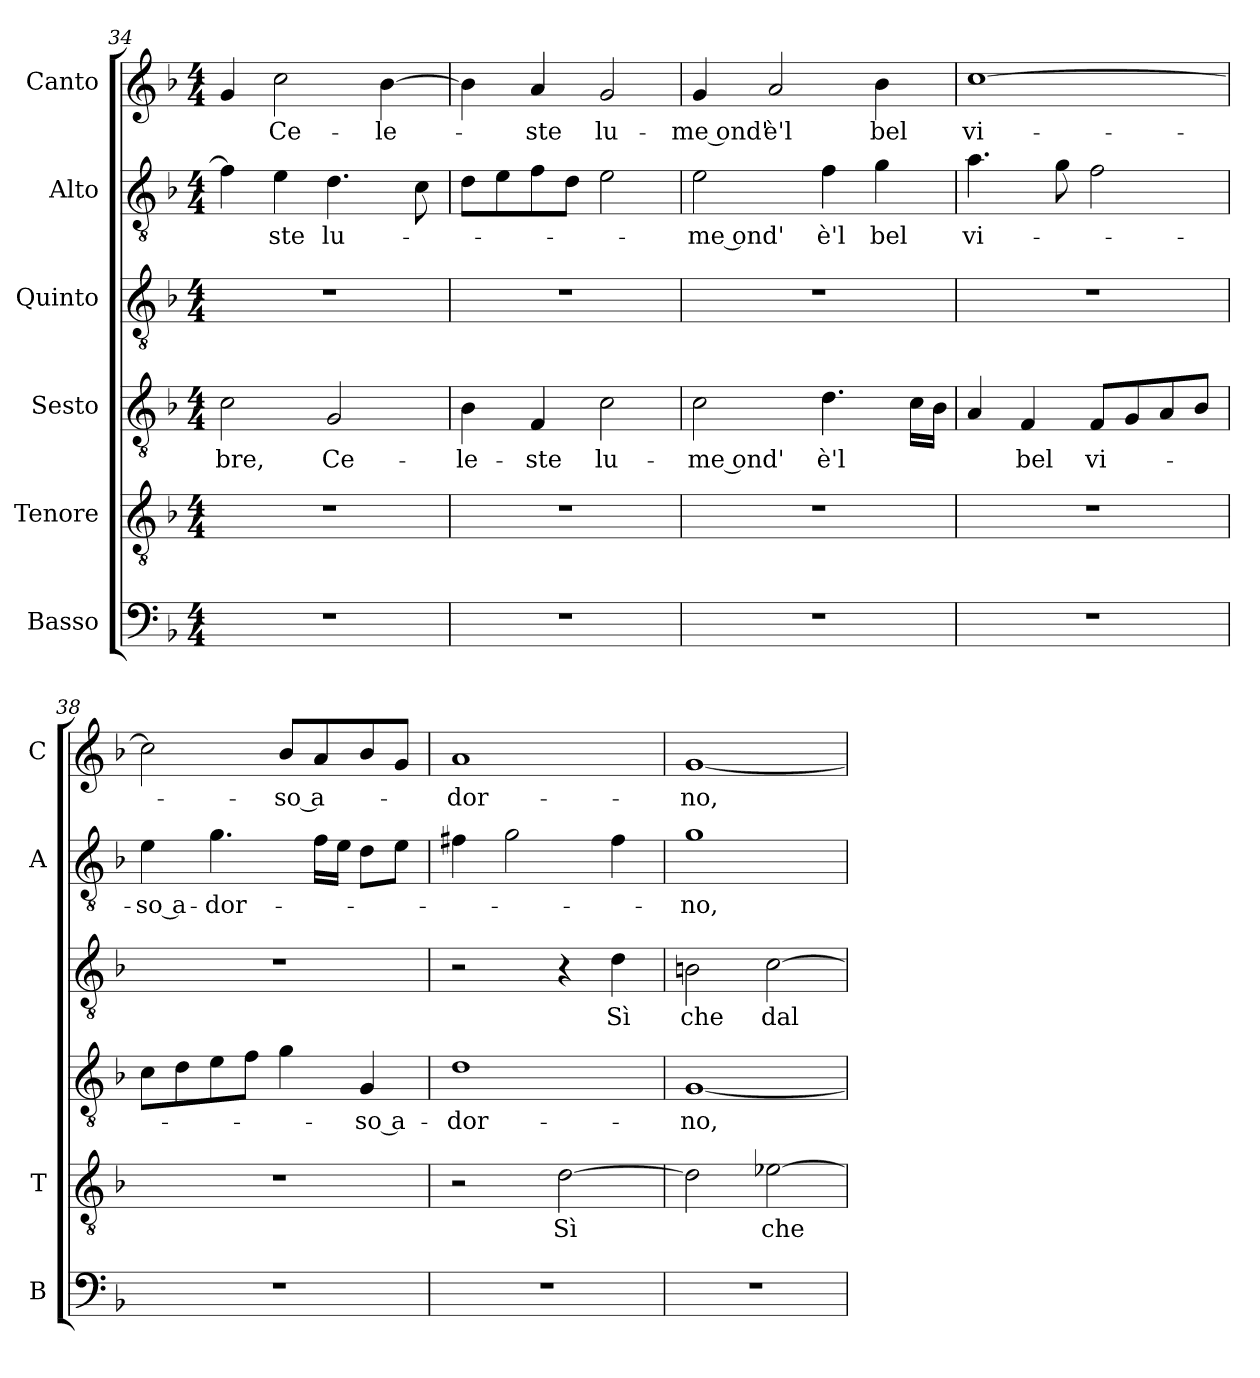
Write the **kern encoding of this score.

**kern	**kern	**text	**kern	**text	**kern	**text	**kern	**text	**kern	**text
*part6	*part5	*part5	*part4	*part4	*part3	*part3	*part2	*part2	*part1	*part1
*staff6	*staff5	*staff5	*staff4	*staff4	*staff3	*staff3	*staff2	*staff2	*staff1	*staff1
*I"Basso	*I"Tenore	*	*I"Sesto	*	*I"Quinto	*	*I"Alto	*	*I"Canto	*
*I'B	*I'T	*	*	*	*	*	*I'A	*	*I'C	*
*clefF4	*clefGv2	*	*clefGv2	*	*clefGv2	*	*clefGv2	*	*clefG2	*
*k[b-]	*k[b-]	*	*k[b-]	*	*k[b-]	*	*k[b-]	*	*k[b-]	*
*F:	*F:	*	*F:	*	*F:	*	*F:	*	*F:	*
*M4/4	*M4/4	*	*M4/4	*	*M4/4	*	*M4/4	*	*M4/4	*
=34	=34	=34	=34	=34	=34	=34	=34	=34	=34	=34
!	!	!	!	!LO:LY:b	!	!	!	!	!	!
1r	1r	.	2c\	-bre,	1r	.	4f\]	.	4g/	.
!	!	!	!	!	!	!	!	!LO:LY:b	!	!
!	!	!	!	!	!	!	!	!	!	!LO:LY:b
.	.	.	.	.	.	.	4e\	-ste	2cc\	Ce-
!	!	!	!	!LO:LY:b	!	!	!	!	!	!
!	!	!	!	!	!	!	!	!LO:LY:b	!	!
.	.	.	2G/	Ce-	.	.	4.d\	lu-	.	.
!	!	!	!	!	!	!	!	!	!	!LO:LY:b
.	.	.	.	.	.	.	.	.	[4b-\	-le-
.	.	.	.	.	.	.	8c\	.	.	.
!!LO:LB:g=z
=35	=35	=35	=35	=35	=35	=35	=35	=35	=35	=35
!	!	!	!	!LO:LY:b	!	!	!	!	!	!
1r	1r	.	4B-\	-le-	1r	.	8d\L	.	4b-\]	.
.	.	.	.	.	.	.	8e\	.	.	.
!	!	!	!	!LO:LY:b	!	!	!	!	!	!
!	!	!	!	!	!	!	!	!	!	!LO:LY:b
.	.	.	4F/	-ste	.	.	8f\	.	4a/	-ste
.	.	.	.	.	.	.	8d\J	.	.	.
!	!	!	!	!LO:LY:b	!	!	!	!	!	!
!	!	!	!	!	!	!	!	!	!	!LO:LY:b
.	.	.	2c\	lu-	.	.	2e\	.	2g/	lu-
=36	=36	=36	=36	=36	=36	=36	=36	=36	=36	=36
!	!	!	!	!LO:LY:b	!	!	!	!	!	!
!	!	!	!	!	!	!	!	!LO:LY:b	!	!
!	!	!	!	!	!	!	!	!	!	!LO:LY:b
1r	1r	.	2c\	-me ond'	1r	.	2e\	-me ond'	4g/	-me ond'
!	!	!	!	!	!	!	!	!	!	!LO:LY:b
.	.	.	.	.	.	.	.	.	2a/	è'l
!	!	!	!	!LO:LY:b	!	!	!	!	!	!
!	!	!	!	!	!	!	!	!LO:LY:b	!	!
.	.	.	4.d\	è'l	.	.	4f\	è'l	.	.
!	!	!	!	!	!	!	!	!LO:LY:b	!	!
!	!	!	!	!	!	!	!	!	!	!LO:LY:b
.	.	.	.	.	.	.	4g\	bel	4b-\	bel
.	.	.	16c\LL	.	.	.	.	.	.	.
.	.	.	16B-\JJ	.	.	.	.	.	.	.
=37	=37	=37	=37	=37	=37	=37	=37	=37	=37	=37
!	!	!	!	!	!	!	!	!LO:LY:b	!	!
!	!	!	!	!	!	!	!	!	!	!LO:LY:b
1r	1r	.	4A/	.	1r	.	4.a\	vi-	[1cc	vi-
!	!	!	!	!LO:LY:b	!	!	!	!	!	!
.	.	.	4F/	bel	.	.	.	.	.	.
.	.	.	.	.	.	.	8g\	.	.	.
!	!	!	!	!LO:LY:b	!	!	!	!	!	!
.	.	.	8F/L	vi-	.	.	2f\	.	.	.
.	.	.	8G/	.	.	.	.	.	.	.
.	.	.	8A/	.	.	.	.	.	.	.
.	.	.	8B-/J	.	.	.	.	.	.	.
=38	=38	=38	=38	=38	=38	=38	=38	=38	=38	=38
!	!	!	!	!	!	!	!	!LO:LY:b	!	!
1r	1r	.	8c\L	.	1r	.	4e\	-so a-	2cc\]	.
.	.	.	8d\	.	.	.	.	.	.	.
!	!	!	!	!	!	!	!	!LO:LY:b	!	!
.	.	.	8e\	.	.	.	4.g\	-dor-	.	.
.	.	.	8f\J	.	.	.	.	.	.	.
!	!	!	!	!	!	!	!	!	!	!LO:LY:b
.	.	.	4g\	.	.	.	.	.	8b-/L	-so a-
.	.	.	.	.	.	.	16f\LL	.	8a/	.
.	.	.	.	.	.	.	16e\JJ	.	.	.
!	!	!	!	!LO:LY:b	!	!	!	!	!	!
.	.	.	4G/	-so a-	.	.	8d\L	.	8b-/	.
.	.	.	.	.	.	.	8e\J	.	8g/J	.
=39	=39	=39	=39	=39	=39	=39	=39	=39	=39	=39
!	!	!	!	!LO:LY:b	!	!	!	!	!	!
!	!	!	!	!	!	!	!	!	!	!LO:LY:b
1r	2r	.	1d	-dor-	2r	.	4f#X\	.	1a	-dor-
.	.	.	.	.	.	.	2g\	.	.	.
!	!	!LO:LY:b	!	!	!	!	!	!	!	!
.	[2d\	Sì	.	.	4r	.	.	.	.	.
!	!	!	!	!	!	!LO:LY:b	!	!	!	!
.	.	.	.	.	4d\	Sì	4f#\	.	.	.
=40	=40	=40	=40	=40	=40	=40	=40	=40	=40	=40
!	!	!	!	!LO:LY:b	!	!	!	!	!	!
!	!	!	!	!	!	!LO:LY:b	!	!	!	!
!	!	!	!	!	!	!	!	!LO:LY:b	!	!
!	!	!	!	!	!	!	!	!	!	!LO:LY:b
1r	2d\]	.	[1G	-no,	2Bn\	che	1g	-no,	[1g	-no,
!	!	!LO:LY:b	!	!	!	!	!	!	!	!
!	!	!	!	!	!	!LO:LY:b	!	!	!	!
.	[2e-X\	che	.	.	[2c\	dal	.	.	.	.
=	=	=	=	=	=	=	=	=	=	=
*-	*-	*-	*-	*-	*-	*-	*-	*-	*-	*-
